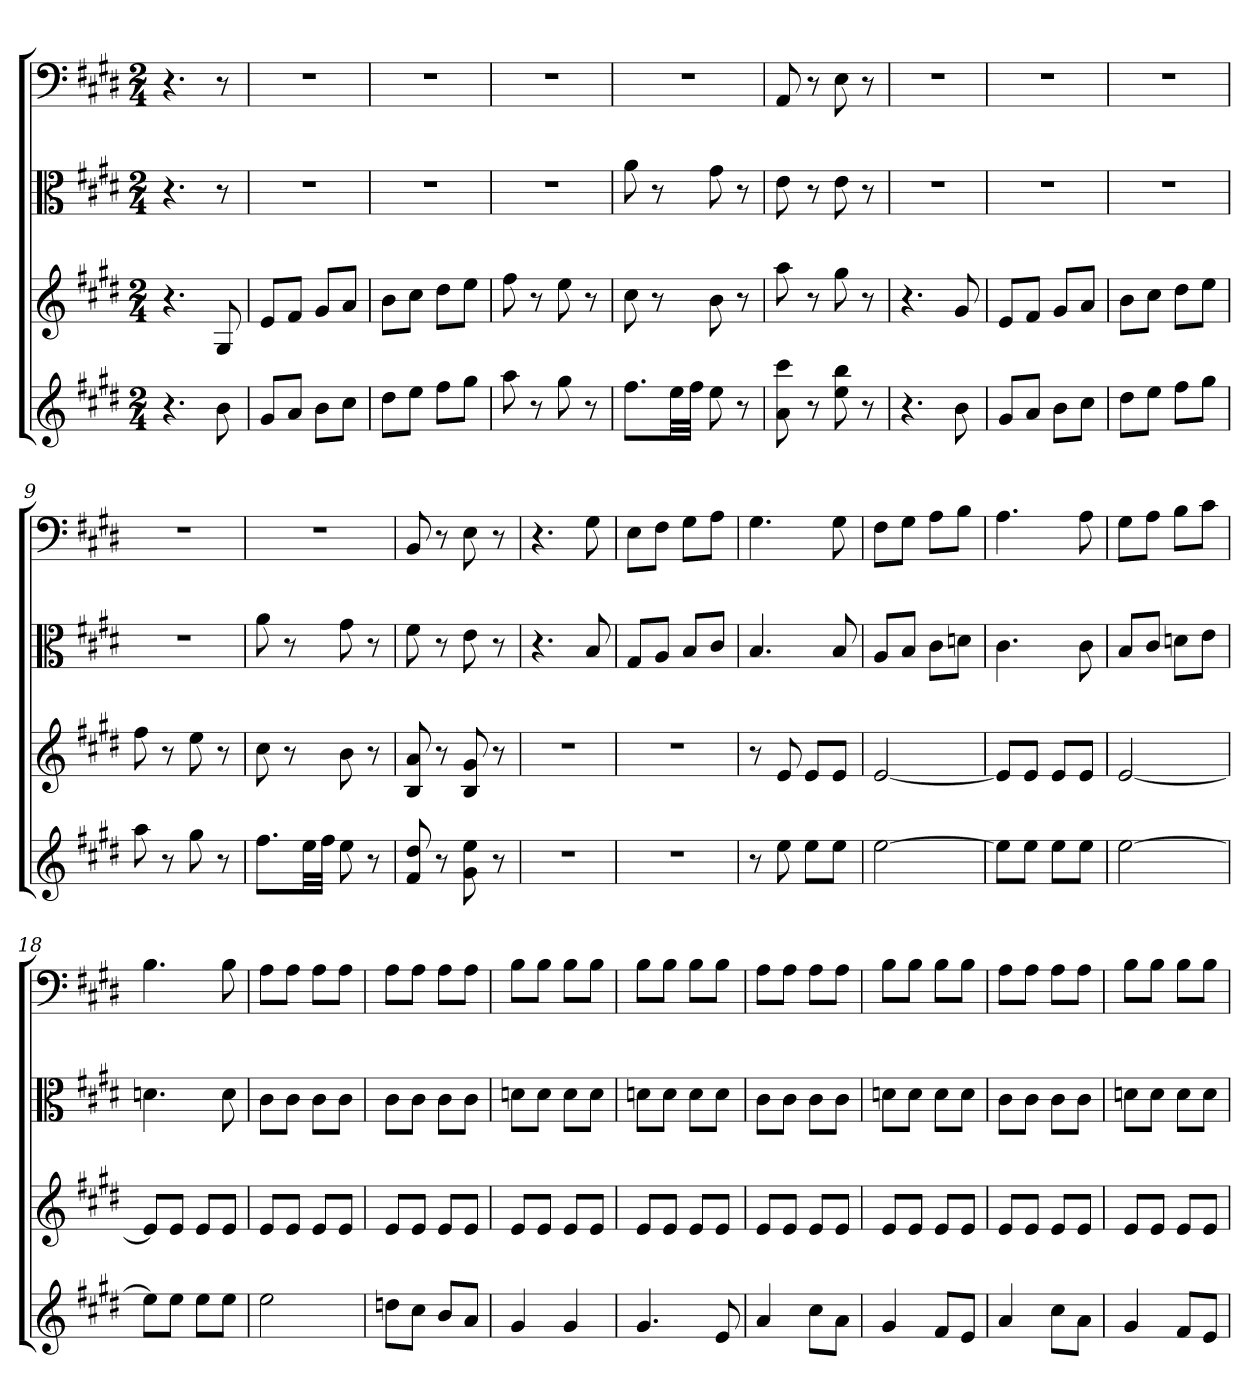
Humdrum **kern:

**kern	**kern	**kern	**kern
*part4	*part3	*part2	*part1
*staff4	*staff3	*staff2	*staff1
*	*	*clefC3	*clefF4
*k[f#c#g#d#]	*k[f#c#g#d#]	*k[f#c#g#d#]	*k[f#c#g#d#]
*E:	*E:	*E:	*E:
*M2/4	*M2/4	*M2/4	*M2/4
=	=	=	=
4.r	4.r	4.r	4.r
8b	8G#	8r	8r
=1	=1	=1	=1
8g#L	8eL	2r	2r
8aJ	8f#J	.	.
8bL	8g#L	.	.
8cc#J	8aJ	.	.
=2	=2	=2	=2
8dd#L	8bL	2r	2r
8eeJ	8cc#J	.	.
8ff#L	8dd#L	.	.
8gg#J	8eeJ	.	.
=3	=3	=3	=3
8aa	8ff#	2r	2r
8r	8r	.	.
8gg#	8ee	.	.
8r	8r	.	.
=4	=4	=4	=4
8.ff#L	8cc#	8a	2r
.	8r	8r	.
32eeLL	.	.	.
32ff#JJJ	.	.	.
8ee	8b	8g#	.
8r	8r	8r	.
=5	=5	=5	=5
8a 8ccc#	8aa	8e	8AA
8r	8r	8r	8r
8ee 8bb	8gg#	8e	8E
8r	8r	8r	8r
=6	=6	=6	=6
4.r	4.r	2r	2r
8b	8g#	.	.
=7	=7	=7	=7
8g#L	8eL	2r	2r
8aJ	8f#J	.	.
8bL	8g#L	.	.
8cc#J	8aJ	.	.
=8	=8	=8	=8
8dd#L	8bL	2r	2r
8eeJ	8cc#J	.	.
8ff#L	8dd#L	.	.
8gg#J	8eeJ	.	.
=9	=9	=9	=9
8aa	8ff#	2r	2r
8r	8r	.	.
8gg#	8ee	.	.
8r	8r	.	.
=10	=10	=10	=10
8.ff#L	8cc#	8a	2r
.	8r	8r	.
32eeLL	.	.	.
32ff#JJJ	.	.	.
8ee	8b	8g#	.
8r	8r	8r	.
=11	=11	=11	=11
8f# 8dd#	8B 8a	8f#	8BB
8r	8r	8r	8r
8g# 8ee	8B 8g#	8e	8E
8r	8r	8r	8r
=12	=12	=12	=12
2r	2r	4.r	4.r
.	.	8B	8G#
=13	=13	=13	=13
2r	2r	8G#/L	8E\L
.	.	8A/J	8F#\J
.	.	8B/L	8G#\L
.	.	8c#/J	8A\J
=14	=14	=14	=14
8r	8r	4.B	4.G#
8ee	8e	.	.
8eeL	8eL	.	.
8eeJ	8eJ	8B	8G#
=15	=15	=15	=15
[2ee	[2e	8A/L	8F#\L
.	.	8B/J	8G#\J
.	.	8c#\L	8A\L
.	.	8dn\J	8B\J
=16	=16	=16	=16
8eeL]	8eL]	4.c#	4.A
8eeJ	8eJ	.	.
8eeL	8eL	.	.
8eeJ	8eJ	8c#	8A
=17	=17	=17	=17
[2ee	[2e	8B/L	8G#\L
.	.	8c#/J	8A\J
.	.	8dn\L	8B\L
.	.	8e\J	8c#\J
=18	=18	=18	=18
8eeL]	8eL]	4.dn	4.B
8eeJ	8eJ	.	.
8eeL	8eL	.	.
8eeJ	8eJ	8d	8B
=19	=19	=19	=19
2ee	8eL	8c#\L	8A\L
.	8eJ	8c#\J	8A\J
.	8eL	8c#\L	8A\L
.	8eJ	8c#\J	8A\J
=20	=20	=20	=20
8ddnL	8eL	8c#\L	8A\L
8cc#J	8eJ	8c#\J	8A\J
8bL	8eL	8c#\L	8A\L
8aJ	8eJ	8c#\J	8A\J
=21	=21	=21	=21
4g#	8eL	8dn\L	8B\L
.	8eJ	8d\J	8B\J
4g#	8eL	8d\L	8B\L
.	8eJ	8d\J	8B\J
=22	=22	=22	=22
4.g#	8eL	8dn\L	8B\L
.	8eJ	8d\J	8B\J
.	8eL	8d\L	8B\L
8e	8eJ	8d\J	8B\J
=23	=23	=23	=23
4a	8eL	8c#\L	8A\L
.	8eJ	8c#\J	8A\J
8cc#L	8eL	8c#\L	8A\L
8aJ	8eJ	8c#\J	8A\J
=24	=24	=24	=24
4g#	8eL	8dn\L	8B\L
.	8eJ	8d\J	8B\J
8f#L	8eL	8d\L	8B\L
8eJ	8eJ	8d\J	8B\J
=25	=25	=25	=25
4a	8eL	8c#\L	8A\L
.	8eJ	8c#\J	8A\J
8cc#L	8eL	8c#\L	8A\L
8aJ	8eJ	8c#\J	8A\J
=26	=26	=26	=26
4g#	8eL	8dn\L	8B\L
.	8eJ	8d\J	8B\J
8f#L	8eL	8d\L	8B\L
8eJ	8eJ	8d\J	8B\J
=	=	=	=
*-	*-	*-	*-
